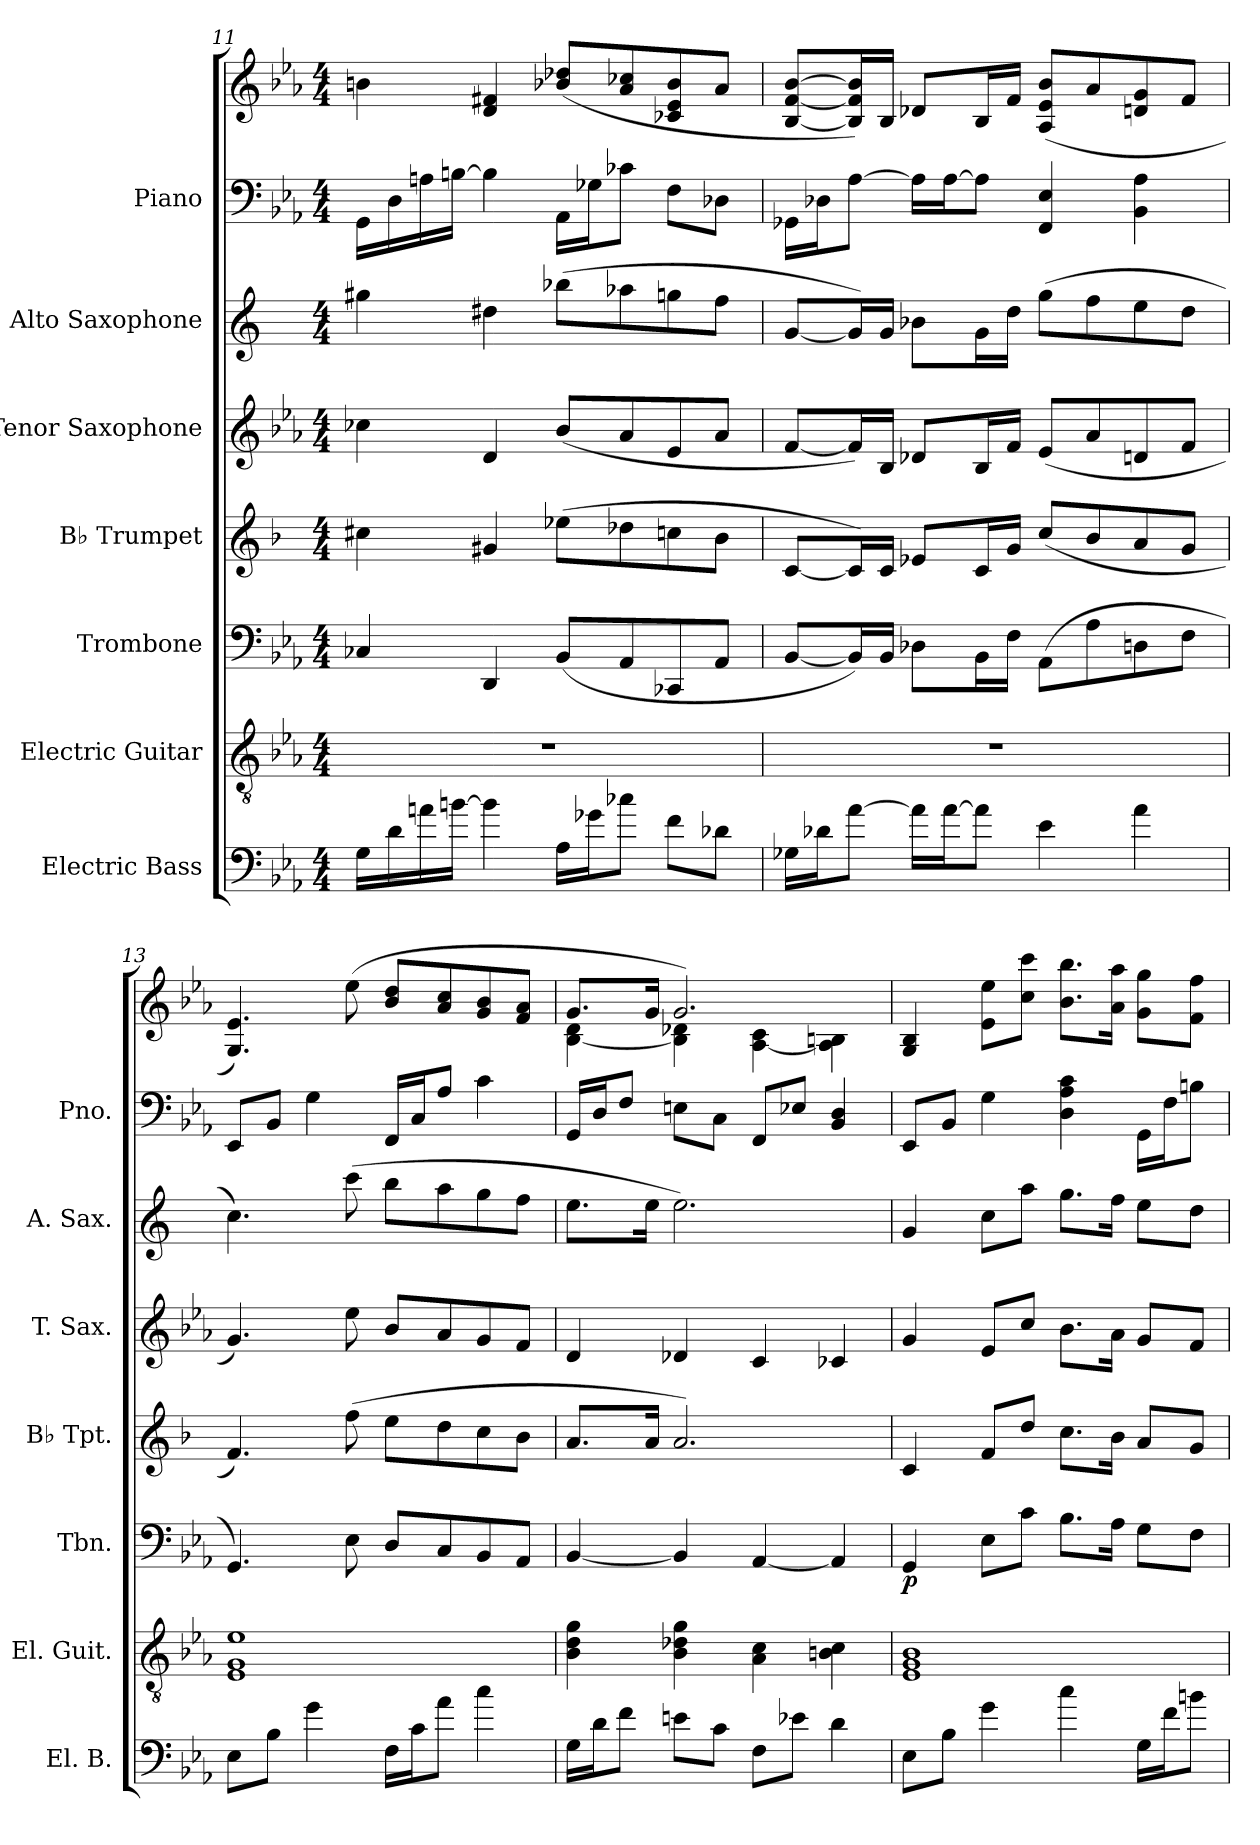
**kern	**kern	**kern	**dynam	**kern	**kern	**kern	**kern	**kern
*part7	*part6	*part5	*part5	*part4	*part3	*part2	*part1	*part1
*staff8	*staff7	*staff6	*staff6	*staff5	*staff4	*staff3	*staff2	*staff1
*I"Electric Bass	*I"Electric Guitar	*I"Trombone	*	*I"B♭ Trumpet	*I"Tenor Saxophone	*I"Alto Saxophone	*I"Piano	*
*I'El. B.	*I'El. Guit.	*I'Tbn.	*	*I'B♭ Tpt.	*I'T. Sax.	*I'A. Sax.	*I'Pno.	*
*clefF4	*clefGv2	*clefF4	*	*clefG2	*clefG2	*clefG2	*clefF4	*clefG2
*ITrd7c12	*	*	*	*ITrd1c2	*ITrd8c14	*ITrd5c9	*	*
*k[b-e-a-]	*k[b-e-a-]	*k[b-e-a-]	*	*k[b-e-a-]	*k[b-e-a-]	*k[b-e-a-]	*k[b-e-a-]	*k[b-e-a-]
*M4/4	*M4/4	*M4/4	*	*M4/4	*M4/4	*M4/4	*M4/4	*M4/4
=11	=11	=11	=11	=11	=11	=11	=11	=11
16GG\LL	1r	4C-X/	.	4bn\	4c-X\	4bn\	16GG\LL	4bn\
16D\	.	.	.	.	.	.	16D\	.
16An\	.	.	.	.	.	.	16An\	.
[16Bn\JJ	.	.	.	.	.	.	[16Bn\JJ	.
4B\]	.	4DD/	.	4f#X/	4D/	4f#X\	4B\]	4d/ 4f#X/
16AA-\LL	.	(>8BB-/L	.	(>8dd-X\L	(>8B-/L	(>8dd-X\L	16AA-\LL	(>8b-X/ 8dd-X/L
16G-X\J	.	.	.	.	.	.	16G-X\J	.
8c-X\J	.	8AA-/	.	8cc-X\	8A-/	8cc-X\	8c-X\J	8a-/ 8cc-X/
8F\L	.	8CC-X/	.	8b-X\	8E-/	8b-X\	8F\L	8c-X/ 8e-/ 8b-/
8D-X\J	.	8AA-/J	.	8a-\J	8A-/J	8a-\J	8D-X\J	8a-/J
!!LO:PB:g=z
=12	=12	=12	=12	=12	=12	=12	=12	=12
16GG-X\LL	1r	[8BB-/L	.	[8B-/L	[8F/L	[8B-/L	16GG-X\LL	[8B-/ [8f/ [8b-/L
16D-X\J	.	.	.	.	.	.	16D-X\J	.
[8A-\J	.	16BB-/L])	.	16B-/L])	16F/L])	16B-/L])	[8A-\J	16B-/] 16f/] 16b-/]L)
.	.	16BB-/JJ	.	16B-/JJ	16BB-/JJ	16B-/JJ	.	16B-/JJ
16A-\LL]	.	8D-X\L	.	8d-X/L	8D-X/L	8d-X\L	16A-\LL]	8d-X/L
[16A-\J	.	.	.	.	.	.	[16A-\J	.
8A-\J]	.	16BB-\L	.	16B-/L	16BB-/L	16B-\L	8A-\J]	16B-/L
.	.	16F\JJ	.	16f/JJ	16F/JJ	16f\JJ	.	16f/JJ
4E-\	.	(>8AA-\L	.	(>8b-/L	(>8E-/L	(>8b-\L	4FF/ 4E-/	(>8A-/ 8e-/ 8b-/L
.	.	8A-\	.	8a-/	8A-/	8a-\	.	8a-/
4A-\	.	8Dn\	.	8g/	8Dn/	8g\	4BB-\ 4A-\	8dn/ 8g/
.	.	8F\J	.	8f/J	8F/J	8f\J	.	8f/J
=13	=13	=13	=13	=13	=13	=13	=13	=13
8EE-\L	1E- 1G 1e-	4.GG/)	.	4.e-/)	4.G/)	4.e-\)	8EE-/L	4.G/ 4.e-/)
8BB-\J	.	.	.	.	.	.	8BB-/J	.
4G\	.	.	.	.	.	.	4G\	.
.	.	8E-\	.	(8ee-\	8e-\	(8ee-\	.	(8ee-\
16FF\LL	.	8D/L	.	8dd\L	8B-/L	8dd\L	16FF/LL	8b-/ 8dd/L
16C\J	.	.	.	.	.	.	16C/J	.
8A-\J	.	8C/	.	8cc\	8A-/	8cc\	8A-/J	8a-/ 8cc/
4c\	.	8BB-/	.	8b-\	8G/	8b-\	4c\	8g/ 8b-/
.	.	8AA-/J	.	8a-\J	8F/J	8a-\J	.	8f/ 8a-/J
=14	=14	=14	=14	=14	=14	=14	=14	=14
*	*	*	*	*	*	*	*	*^
16GG\LL	4B-\ 4d\ 4g\	[4BB-/	.	8.g/L	4D/	8.g\L	16GG/LL	8.g/L	[4B-\ 4d\
16D\J	.	.	.	.	.	.	16D/J	.	.
8F\J	.	.	.	.	.	.	8F/J	.	.
.	.	.	.	16g/Jk	.	16g\Jk	.	16g/Jk	.
8En\L	4B-\ 4d-X\ 4g\	4BB-/]	.	2.g/)	4D-X/	2.g\)	8En\L	2.g/)	4B-\] 4d-X\
8C\J	.	.	.	.	.	.	8C\J	.	.
8FF\L	4A-\ 4c\	[4AA-/	.	.	4C/	.	8FF/L	.	[4A-\ 4c\
8E-X\J	.	.	.	.	.	.	8E-X/J	.	.
4D\	4Bn\ 4c\	4AA-/]	.	.	4C-X/	.	4BB-/ 4D/	.	4A-\] 4Bn\
!!LO:PB:g=z
=15	=15	=15	=15	=15	=15	=15	=15	=15	=15
!	!	!	!LO:DY:b	!	!	!	!	!	!
*	*	*	*	*	*	*	*	*v	*v
8EE-\L	1E- 1G 1B-	4GG/	p	4B-/	4G/	4B-/	8EE-/L	4G/ 4B-/
8BB-\J	.	.	.	.	.	.	8BB-/J	.
4G\	.	8E-\L	.	8e-/L	8E-/L	8e-\L	4G\	8e-\ 8ee-\L
.	.	8c\J	.	8cc/J	8c/J	8cc\J	.	8cc\ 8ccc\J
4c\	.	8.B-\L	.	8.b-\L	8.B-\L	8.b-\L	4D\ 4A-\ 4c\	8.b-\ 8.bb-\L
.	.	16A-\Jk	.	16a-\Jk	16A-\Jk	16a-\Jk	.	16a-\ 16aa-\Jk
16GG\LL	.	8G\L	.	8g/L	8G/L	8g\L	16GG\LL	8g\ 8gg\L
16F\J	.	.	.	.	.	.	16F\J	.
8Bn\J	.	8F\J	.	8f/J	8F/J	8f\J	8Bn\J	8f\ 8ff\J
=	=	=	=	=	=	=	=	=
*-	*-	*-	*-	*-	*-	*-	*-	*-
